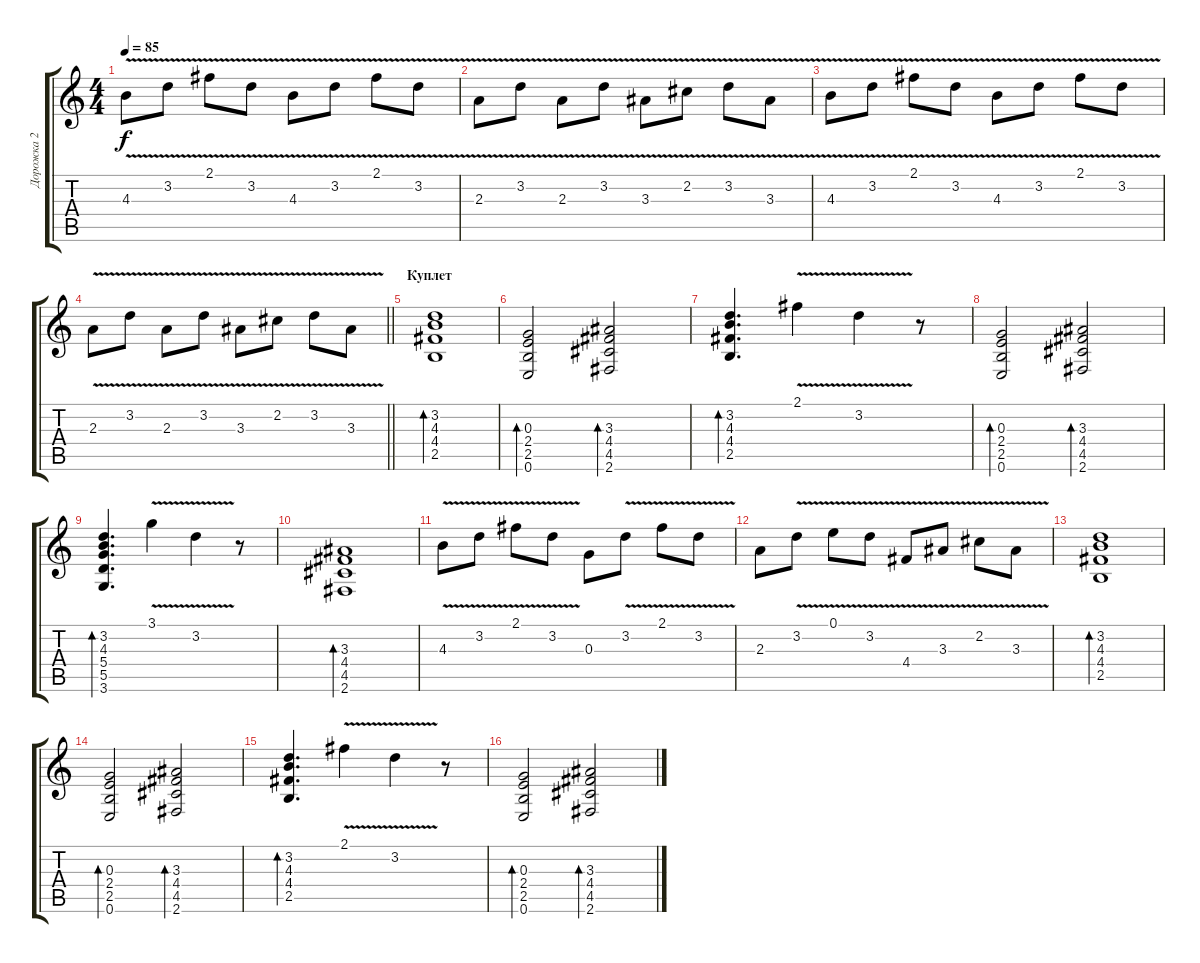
\track ("Дорожка 2" "Дорожка 2") {instrument electricguitarclean}
\staff {score tabs}
\tuning (E4 B3 G3 D3 A2 E2) {hide}
\ts (4 4)
\tempo 85
\clef g2
\ks c
4.3{v}.8{dy f} 3.2{v}.8 2.1{v}.8 3.2{v}.8 4.3{v}.8 3.2{v}.8 2.1{v}.8 3.2{v}.8 |
2.3{v}.8 3.2{v}.8 2.3{v}.8 3.2{v}.8 3.3{v}.8 2.2{v}.8 3.2{v}.8 3.3{v}.8 |
4.3{v}.8 3.2{v}.8 2.1{v}.8 3.2{v}.8 4.3{v}.8 3.2{v}.8 2.1{v}.8 3.2{v}.8 |
\barLineRight lightlight
2.3{v}.8 3.2{v}.8 2.3{v}.8 3.2{v}.8 3.3{v}.8 2.2{v}.8 3.2{v}.8 3.3{v}.8 |
\section ("" "Куплет")
(3.2 4.3 4.4 2.5).1{bd 120} |
(0.3 2.4 2.5 0.6).2{bd 120} (3.3 4.4 4.5 2.6).2{bd 120} |
(3.2 4.3 4.4 2.5).4{d bd 120} 2.1{v}.4 3.2{v}.4 r.8 |
(0.3 2.4 2.5 0.6).2{bd 120} (3.3 4.4 4.5 2.6).2{bd 120} |
(3.2 4.3 5.4 5.5 3.6).4{d bd 120} 3.1{v}.4 3.2{v}.4 r.8 |
(3.3 4.4 4.5 2.6).1{bd 120} |
4.3{v}.8 3.2{v}.8 2.1{v}.8 3.2{v}.8 0.3.8 3.2{v}.8 2.1{v}.8 3.2{v}.8 |
2.3.8 3.2{v}.8 0.1{v}.8 3.2{v}.8 4.4{v}.8 3.3{v}.8 2.2{v}.8 3.3{v}.8 |
(3.2 4.3 4.4 2.5).1{bd 120} |
(0.3 2.4 2.5 0.6).2{bd 120} (3.3 4.4 4.5 2.6).2{bd 120} |
(3.2 4.3 4.4 2.5).4{d bd 120} 2.1{v}.4 3.2{v}.4 r.8 |
(0.3 2.4 2.5 0.6).2{bd 120} (3.3 4.4 4.5 2.6).2{bd 120}
